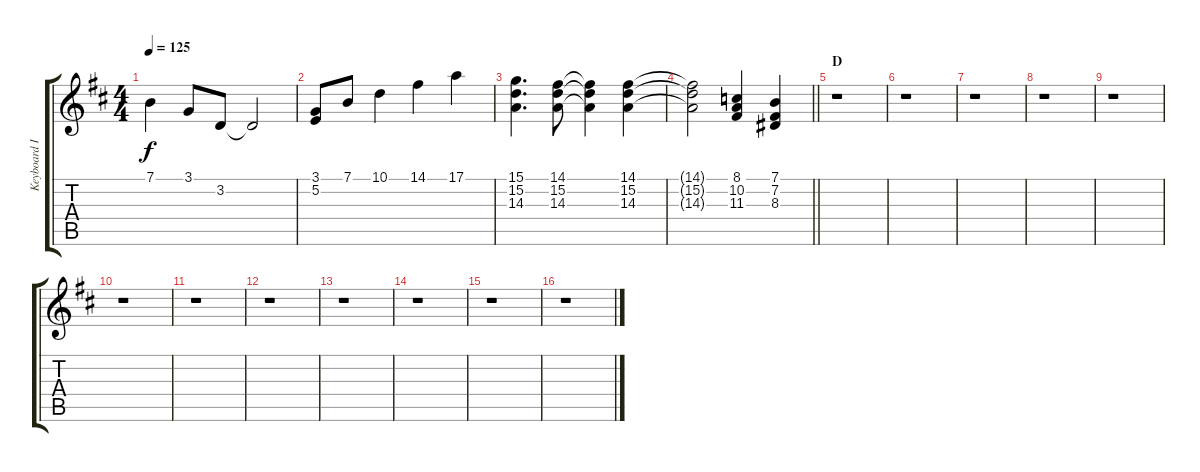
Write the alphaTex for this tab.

\track ("Keyboard III" "Keyboard I") {instrument pad1newage}
\staff {score tabs}
\tuning (E4 B3 G3 D3 A2 E2) {hide}
\ts (4 4)
\tempo 125
\clef g2
\ks d
7.1{t}.4{dy f} 3.1.8 3.2.8 3.2{t}.2 |
(3.1 5.2).8 7.1.8 10.1.4 14.1.4 17.1.4 |
(15.1 15.2 14.3).4{d} (14.1 15.2 14.3).8 (14.1{t} 15.2{t} 14.3{t}).4 (14.1 15.2 14.3).4 |
\barLineRight lightlight
(14.1{t} 15.2{t} 14.3{t}).2 (8.1 10.2 11.3).4 (7.1 7.2 8.3).4 |
\section ("" "D")
r.1 |
r.1 |
r.1 |
r.1 |
r.1 |
r.1 |
r.1 |
r.1 |
r.1 |
r.1 |
r.1 |
r.1
